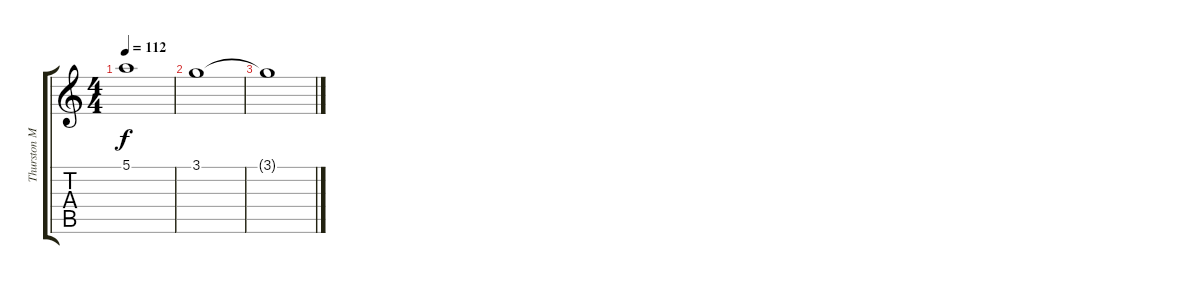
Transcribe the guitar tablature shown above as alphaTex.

\track ("Thurston Moore" "Thurston M") {instrument overdrivenguitar}
\staff {score tabs}
\tuning (E4 B3 G3 D3 G2 E2) {hide}
\ts (4 4)
\tempo 112
\clef g2
\ks c
5.1.1{dy f} |
3.1.1 |
3.1{t}.1
